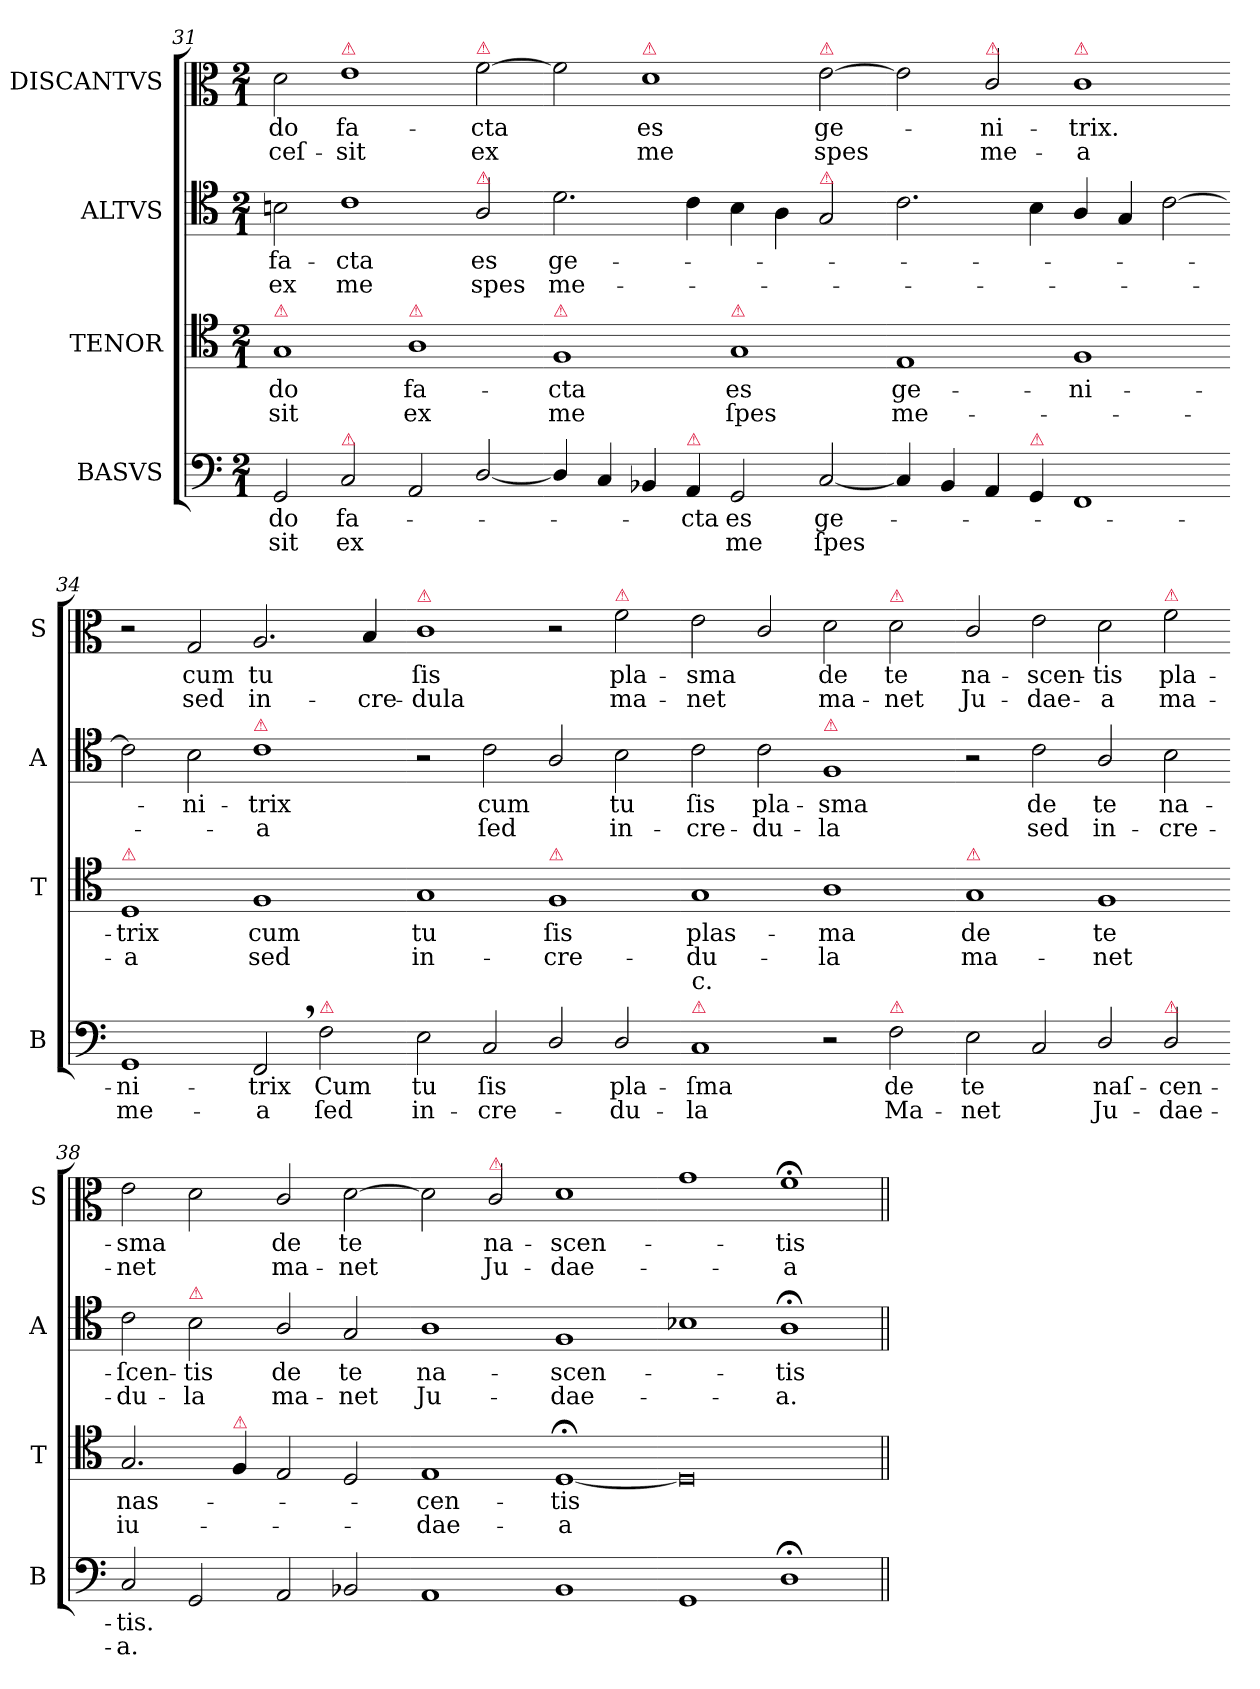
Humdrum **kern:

**kern	**text	**text	**kern	**text	**text	**kern	**text	**text	**kern	**text	**text
*part4	*part4	*part4	*part3	*part3	*part3	*part2	*part2	*part2	*part1	*part1	*part1
*staff4	*staff4	*staff4	*staff3	*staff3	*staff3	*staff2	*staff2	*staff2	*staff1	*staff1	*staff1
*I"BASVS	*	*	*I"TENOR	*	*	*I"ALTVS	*	*	*I"DISCANTVS	*	*
*I'B	*	*	*I'T	*	*	*I'A	*	*	*I'S	*	*
*clefF4	*	*	*clefC4	*	*	*clefC4	*	*	*clefC3	*	*
*k[]	*	*	*k[]	*	*	*k[]	*	*	*k[]	*	*
*D:dor	*	*	*D:dor	*	*	*D:dor	*	*	*D:dor	*	*
*M2/1	*	*	*M2/1	*	*	*M2/1	*	*	*M2/1	*	*
=31	=31	=31	=31	=31	=31	=31	=31	=31	=31	=31	=31
!	!	!	!LO:TX:a:color=crimson:t=⚠	!	!	!	!	!	!	!	!
2GG/	-do	-sit	1G	-do	-sit	2Bn\	fa-	ex	2d\	-do	-ceſ-
!	!	!	!	!	!	!	!	!	!LO:TX:a:color=crimson:t=⚠	!	!
!LO:TX:a:color=crimson:t=⚠	!	!	!	!	!	!	!	!	!	!	!
2C/	fa-	ex	.	.	.	1c	-cta	me	1e	fa-	-sit
!	!	!	!LO:TX:a:color=crimson:t=⚠	!	!	!	!	!	!	!	!
2AA/	.	.	1A	fa-	ex	.	.	.	.	.	.
!	!	!	!	!	!	!	!	!	!LO:TX:a:color=crimson:t=⚠	!	!
!	!	!	!	!	!	!LO:TX:a:color=crimson:t=⚠	!	!	!	!	!
[2D/	.	.	.	.	.	2A/	es	spes	[2f\	-cta	ex
=32-	=32-	=32-	=32-	=32-	=32-	=32-	=32-	=32-	=32-	=32-	=32-
!	!	!	!LO:TX:a:color=crimson:t=⚠	!	!	!	!	!	!	!	!
4D/]	.	.	1F	-cta	me	2.d\	ge-	me-	2f\]	.	.
4C/	.	.	.	.	.	.	.	.	.	.	.
!	!	!	!	!	!	!	!	!	!LO:TX:a:color=crimson:t=⚠	!	!
4BB-X/	.	.	.	.	.	.	.	.	1d	es	me
!LO:TX:a:color=crimson:t=⚠	!	!	!	!	!	!	!	!	!	!	!
4AA/	-cta	.	.	.	.	4c\	.	.	.	.	.
!	!	!	!LO:TX:a:color=crimson:t=⚠	!	!	!	!	!	!	!	!
2GG/	es	me	1G	es	ſpes	4B\	.	.	.	.	.
.	.	.	.	.	.	4A\	.	.	.	.	.
!	!	!	!	!	!	!	!	!	!LO:TX:a:color=crimson:t=⚠	!	!
!	!	!	!	!	!	!LO:TX:a:color=crimson:t=⚠	!	!	!	!	!
[2C/	ge-	ſpes	.	.	.	2G/	.	.	[2e\	ge-	spes
=33-	=33-	=33-	=33-	=33-	=33-	=33-	=33-	=33-	=33-	=33-	=33-
4C/]	.	.	1E	ge-	me-	2.c\	.	.	2e\]	.	.
4BB-/	.	.	.	.	.	.	.	.	.	.	.
!	!	!	!	!	!	!	!	!	!LO:TX:a:color=crimson:t=⚠	!	!
4AA/	.	.	.	.	.	.	.	.	2c/	-ni-	me-
!LO:TX:a:color=crimson:t=⚠	!	!	!	!	!	!	!	!	!	!	!
4GG/	.	.	.	.	.	4B\	.	.	.	.	.
!	!	!	!	!	!	!	!	!	!LO:TX:a:color=crimson:t=⚠	!	!
1FF	.	.	1F	-ni-	.	4A/	.	.	1c	-trix.	-a
.	.	.	.	.	.	4G/	.	.	.	.	.
.	.	.	.	.	.	[2c\	.	.	.	.	.
=34-	=34-	=34-	=34-	=34-	=34-	=34-	=34-	=34-	=34-	=34-	=34-
!	!	!	!LO:TX:a:color=crimson:t=⚠	!	!	!	!	!	!	!	!
1GG	-ni-	me-	1D	-trix	-a	2c\]	.	.	2r	.	.
.	.	.	.	.	.	2B\	-ni-	.	2G/	cum	sed
!	!	!	!	!	!	!LO:TX:a:color=crimson:t=⚠	!	!	!	!	!
2FF,</	-trix	-a	1F	cum	sed	1c	-trix	-a	2.A/	tu	in-
!LO:TX:a:color=crimson:t=⚠	!	!	!	!	!	!	!	!	!	!	!
2F\	Cum	ſed	.	.	.	.	.	.	.	.	.
.	.	.	.	.	.	.	.	.	4B/	.	-cre-
=35-	=35-	=35-	=35-	=35-	=35-	=35-	=35-	=35-	=35-	=35-	=35-
!	!	!	!	!	!	!	!	!	!LO:TX:a:color=crimson:t=⚠	!	!
2E\	tu	in-	1G	tu	in-	2r	.	.	1c	ſis	-dula
2C/	ſis	-cre-	.	.	.	2c\	cum	ſed	.	.	.
!	!	!	!LO:TX:a:color=crimson:t=⚠	!	!	!	!	!	!	!	!
2D/	.	.	1F	ſis	-cre-	2A/	.	.	2r	.	.
!	!	!	!	!	!	!	!	!	!LO:TX:a:color=crimson:t=⚠	!	!
2D/	pla-	-du-	.	.	.	2B\	tu	in-	2f\	pla-	ma-
=36-	=36-	=36-	=36-	=36-	=36-	=36-	=36-	=36-	=36-	=36-	=36-
!LO:TX:a:color=crimson:t=⚠	!	!	!	!	!	!	!	!	!	!	!
!LO:TX:a:t=c.	!	!	!	!	!	!	!	!	!	!	!
1C	-ſma	-la	1G	plas-	-du-	2c\	ſis	-cre-	2e\	-sma	-net
.	.	.	.	.	.	2c\	pla-	-du-	2c/	.	.
!	!	!	!	!	!	!LO:TX:a:color=crimson:t=⚠	!	!	!	!	!
2r	.	.	1A	-ma	-la	1F	-sma	-la	2d\	de	ma-
!	!	!	!	!	!	!	!	!	!LO:TX:a:color=crimson:t=⚠	!	!
!LO:TX:a:color=crimson:t=⚠	!	!	!	!	!	!	!	!	!	!	!
2F\	de	Ma-	.	.	.	.	.	.	2d\	te	-net
=37-	=37-	=37-	=37-	=37-	=37-	=37-	=37-	=37-	=37-	=37-	=37-
!	!	!	!LO:TX:a:color=crimson:t=⚠	!	!	!	!	!	!	!	!
2E\	te	-net	1G	de	ma-	2r	.	.	2c/	na-	Ju-
2C/	.	.	.	.	.	2c\	de	sed	2e\	-scen-	-dae-
2D/	naſ-	Ju-	1F	te	-net	2A/	te	in-	2d\	-tis	-a
!	!	!	!	!	!	!	!	!	!LO:TX:a:color=crimson:t=⚠	!	!
!LO:TX:a:color=crimson:t=⚠	!	!	!	!	!	!	!	!	!	!	!
!	!	!	!	!	!	!	!	!	!	!LO:LY:i	!LO:LY:i
2D/	-cen-	-dae-	.	.	.	2B\	na-	-cre-	2f\	pla-	ma-
=38-	=38-	=38-	=38-	=38-	=38-	=38-	=38-	=38-	=38-	=38-	=38-
!	!	!	!	!	!	!	!	!	!	!LO:LY:i	!LO:LY:i
2C/	-tis.	-a.	2.G/	nas-	iu-	2c\	-ſcen-	-du-	2e\	-sma	-net
!	!	!	!	!	!	!LO:TX:a:color=crimson:t=⚠	!	!	!	!	!
2GG/	.	.	.	.	.	2B\	-tis	-la	2d\	.	.
!	!	!	!LO:TX:a:color=crimson:t=⚠	!	!	!	!	!	!	!	!
.	.	.	4F/	.	.	.	.	.	.	.	.
!	!	!	!	!	!	!	!LO:LY:i	!	!	!LO:LY:i	!LO:LY:i
2AA/	.	.	2E/	.	.	2A/	de	ma-	2c/	de	ma-
!	!	!	!	!	!	!	!LO:LY:i	!	!	!LO:LY:i	!LO:LY:i
2BB-X/	.	.	2D/	.	.	2G/	te	-net	[2d\	te	-net
=39-	=39-	=39-	=39-	=39-	=39-	=39-	=39-	=39-	=39-	=39-	=39-
!	!	!	!	!	!	!	!LO:LY:i	!	!	!	!
1AA	.	.	1E	-cen-	-dae-	1A	na-	Ju-	2d\]	.	.
!	!	!	!	!	!	!	!	!	!LO:TX:a:color=crimson:t=⚠	!	!
!	!	!	!	!	!	!	!	!	!	!LO:LY:i	!LO:LY:i
.	.	.	.	.	.	.	.	.	2c/	na-	Ju-
!	!	!	!	!	!	!	!LO:LY:i	!	!	!LO:LY:i	!LO:LY:i
1BB-	.	.	[1D;<	-tis	-a	1F	-scen-	-dae-	1d	-scen-	-dae-
=40-	=40-	=40-	=40-	=40-	=40-	=40-	=40-	=40-	=40-	=40-	=40-
1GG	.	.	0D]	.	.	1B-X	.	.	1g	.	.
!	!	!	!	!	!	!	!LO:LY:i	!	!	!LO:LY:i	!LO:LY:i
1D;<;	.	.	.	.	.	1A;<;	-tis	-a.	1f;<;	-tis	-a
=||	=||	=||	=||	=||	=||	=||	=||	=||	=||	=||	=||
*-	*-	*-	*-	*-	*-	*-	*-	*-	*-	*-	*-
